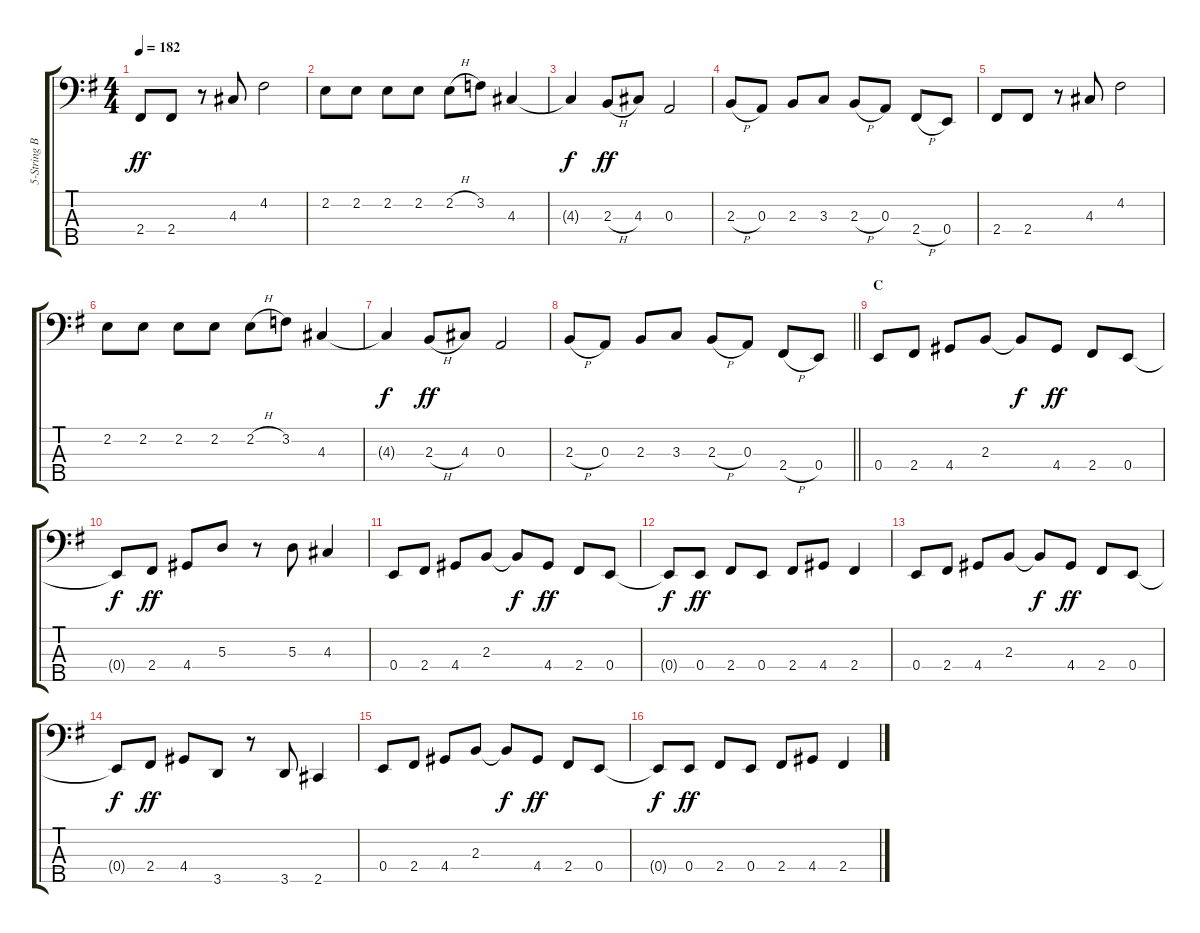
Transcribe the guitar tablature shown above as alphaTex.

\track ("5-String Bass" "5-String B") {instrument electricbassfinger}
\staff {score tabs}
\tuning (G2 D2 A1 E1 B0) {hide}
\ts (4 4)
\tempo 182
\clef f4
\ks g
2.4.8{dy ff} 2.4.8 r.8 4.3.8 4.2.2 |
2.2.8 2.2.8 2.2.8 2.2.8 2.2{h}.8 3.2.8 4.3.4 |
4.3{t}.4{dy f} 2.3{h}.8{dy ff} 4.3.8 0.3.2 |
2.3{h}.8 0.3.8 2.3.8 3.3.8 2.3{h}.8 0.3.8 2.4{h}.8 0.4.8 |
2.4.8 2.4.8 r.8 4.3.8 4.2.2 |
2.2.8 2.2.8 2.2.8 2.2.8 2.2{h}.8 3.2.8 4.3.4 |
4.3{t}.4{dy f} 2.3{h}.8{dy ff} 4.3.8 0.3.2 |
\barLineRight lightlight
2.3{h}.8 0.3.8 2.3.8 3.3.8 2.3{h}.8 0.3.8 2.4{h}.8 0.4.8 |
\section ("" "C")
0.4.8 2.4.8 4.4.8 2.3.8 2.3{t}.8{dy f} 4.4.8{dy ff} 2.4.8 0.4.8 |
0.4{t}.8{dy f} 2.4.8{dy ff} 4.4.8 5.3.8 r.8 5.3.8 4.3.4 |
0.4.8 2.4.8 4.4.8 2.3.8 2.3{t}.8{dy f} 4.4.8{dy ff} 2.4.8 0.4.8 |
0.4{t}.8{dy f} 0.4.8{dy ff} 2.4.8 0.4.8 2.4.8 4.4.8 2.4.4 |
0.4.8 2.4.8 4.4.8 2.3.8 2.3{t}.8{dy f} 4.4.8{dy ff} 2.4.8 0.4.8 |
0.4{t}.8{dy f} 2.4.8{dy ff} 4.4.8 3.5.8 r.8 3.5.8 2.5.4 |
0.4.8 2.4.8 4.4.8 2.3.8 2.3{t}.8{dy f} 4.4.8{dy ff} 2.4.8 0.4.8 |
0.4{t}.8{dy f} 0.4.8{dy ff} 2.4.8 0.4.8 2.4.8 4.4.8 2.4.4
